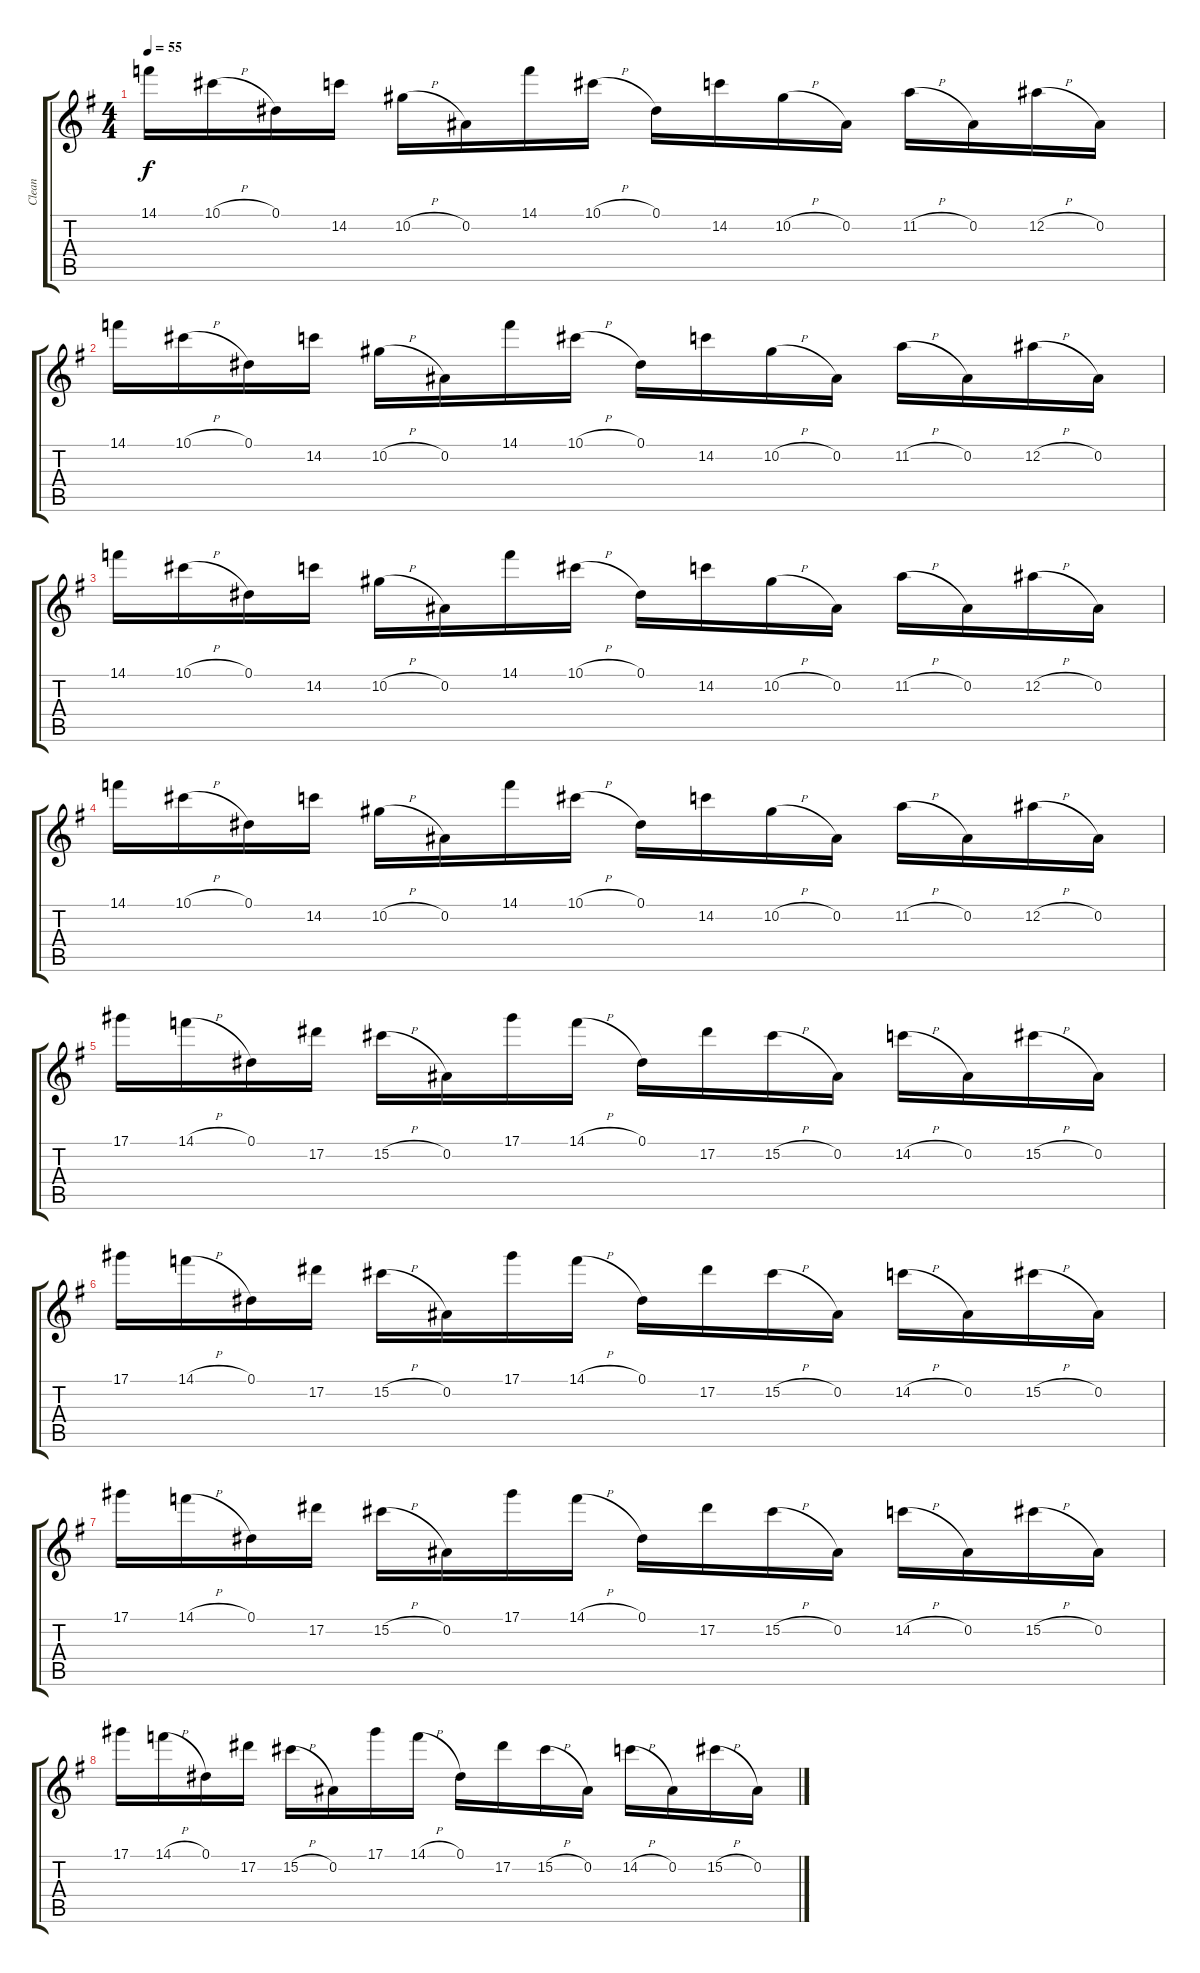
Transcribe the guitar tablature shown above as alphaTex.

\track ("Clean" "Clean") {instrument electricguitarclean}
\staff {score tabs}
\tuning (Eb4 Bb3 Gb3 Db3 Ab2 Eb2) {hide}
\ts (4 4)
\tempo 55
\clef g2
\ks g
14.1.16{dy f} 10.1{h}.16 0.1.16 14.2.16 10.2{h}.16 0.2.16 14.1.16 10.1{h}.16 0.1.16 14.2.16 10.2{h}.16 0.2.16 11.2{h}.16 0.2.16 12.2{h}.16 0.2.16 |
14.1.16 10.1{h}.16 0.1.16 14.2.16 10.2{h}.16 0.2.16 14.1.16 10.1{h}.16 0.1.16 14.2.16 10.2{h}.16 0.2.16 11.2{h}.16 0.2.16 12.2{h}.16 0.2.16 |
14.1.16 10.1{h}.16 0.1.16 14.2.16 10.2{h}.16 0.2.16 14.1.16 10.1{h}.16 0.1.16 14.2.16 10.2{h}.16 0.2.16 11.2{h}.16 0.2.16 12.2{h}.16 0.2.16 |
14.1.16 10.1{h}.16 0.1.16 14.2.16 10.2{h}.16 0.2.16 14.1.16 10.1{h}.16 0.1.16 14.2.16 10.2{h}.16 0.2.16 11.2{h}.16 0.2.16 12.2{h}.16 0.2.16 |
17.1.16 14.1{h}.16 0.1.16 17.2.16 15.2{h}.16 0.2.16 17.1.16 14.1{h}.16 0.1.16 17.2.16 15.2{h}.16 0.2.16 14.2{h}.16 0.2.16 15.2{h}.16 0.2.16 |
17.1.16 14.1{h}.16 0.1.16 17.2.16 15.2{h}.16 0.2.16 17.1.16 14.1{h}.16 0.1.16 17.2.16 15.2{h}.16 0.2.16 14.2{h}.16 0.2.16 15.2{h}.16 0.2.16 |
17.1.16 14.1{h}.16 0.1.16 17.2.16 15.2{h}.16 0.2.16 17.1.16 14.1{h}.16 0.1.16 17.2.16 15.2{h}.16 0.2.16 14.2{h}.16 0.2.16 15.2{h}.16 0.2.16 |
17.1.16 14.1{h}.16 0.1.16 17.2.16 15.2{h}.16 0.2.16 17.1.16 14.1{h}.16 0.1.16 17.2.16 15.2{h}.16 0.2.16 14.2{h}.16 0.2.16 15.2{h}.16 0.2.16
